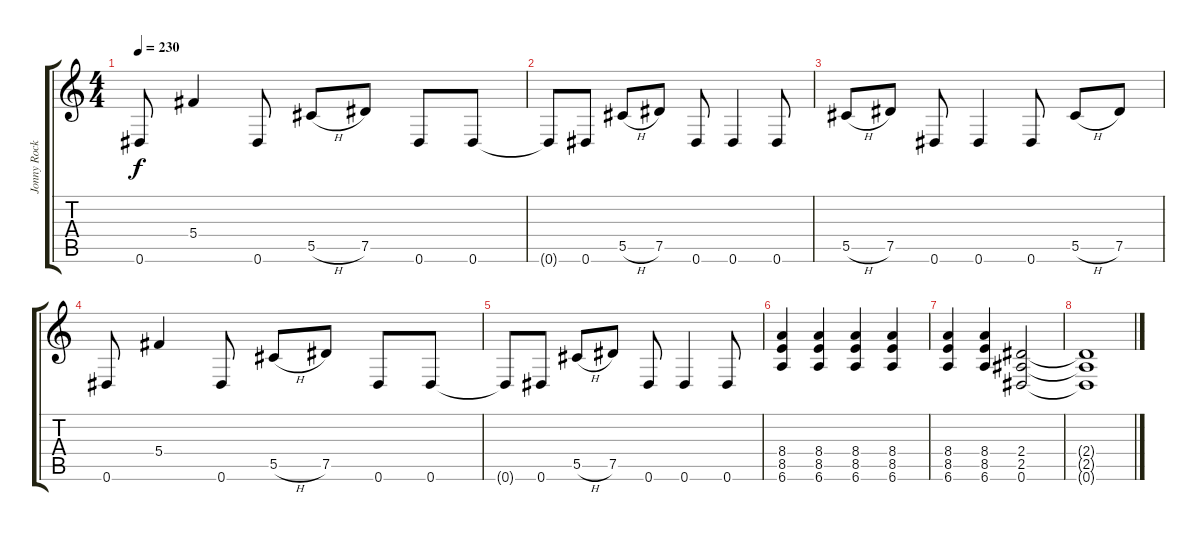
\track ("Jonny Rocker" "Jonny Rock") {instrument distortionguitar}
\staff {score tabs}
\tuning (Eb4 Bb3 Gb3 Db3 Ab2 Eb2) {hide}
\ts (4 4)
\tempo 230
\clef g2
\ks c
0.6.8{dy f} 5.4.4 0.6.8 5.5{h}.8 7.5.8 0.6.8 0.6.8 |
0.6{t}.8 0.6.8 5.5{h}.8 7.5.8 0.6.8 0.6.4 0.6.8 |
5.5{h}.8 7.5.8 0.6.8 0.6.4 0.6.8 5.5{h}.8 7.5.8 |
0.6.8 5.4.4 0.6.8 5.5{h}.8 7.5.8 0.6.8 0.6.8 |
0.6{t}.8 0.6.8 5.5{h}.8 7.5.8 0.6.8 0.6.4 0.6.8 |
(8.4 8.5 6.6).4 (8.4 8.5 6.6).4 (8.4 8.5 6.6).4 (8.4 8.5 6.6).4 |
(8.4 8.5 6.6).4 (8.4 8.5 6.6).4 (2.4 2.5 0.6).2 |
(2.4{t} 2.5{t} 0.6{t}).1
